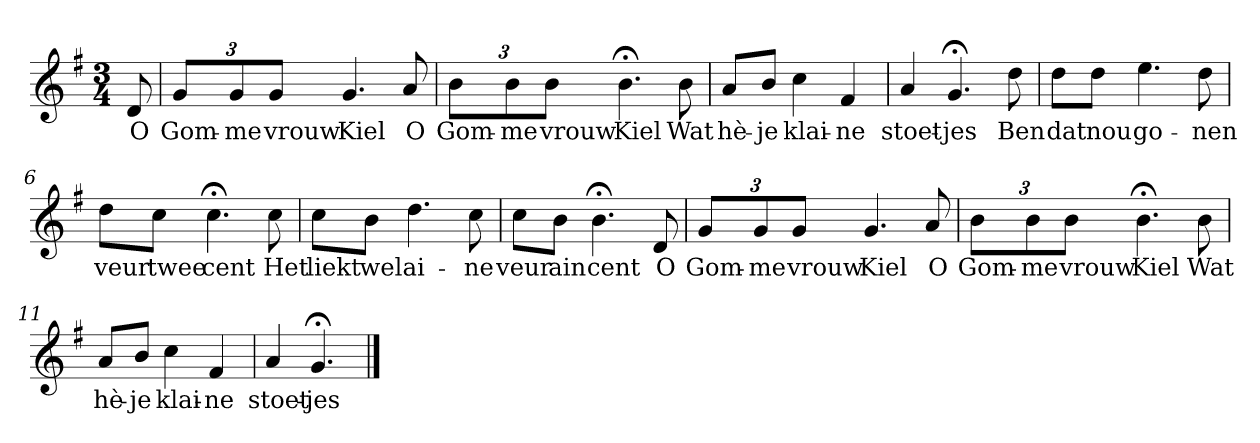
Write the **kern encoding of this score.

**kern	**text
*part1	*part1
*staff1	*staff1
*k[f#]	*
*G:	*
*M3/4	*
*MM120	*
=	=
8d	O
=1	=1
12gL	Gom-
12g	-me
12gJ	vrouw
4.g	Kiel
8a	O
=2	=2
12bL	Gom-
12b	-me
12bJ	vrouw
4.b;<	Kiel
8b	Wat
=3	=3
8aL	hè-
8bJ	-je
4cc	klai-
4f#	-ne
=4	=4
4a	stoet-
4.g;<	-jes
8dd	Ben
=5	=5
8ddL	dat
8ddJ	nou
4.ee	go-
8dd	-nen
=6	=6
8ddL	veur
8ccJ	twee
4.cc;<	cent
8cc	Het
=7	=7
8ccL	liekt
8bJ	wel
4.dd	ai-
8cc	-ne
=8	=8
8ccL	veur
8bJ	ain
4.b;<	cent
8d	O
=9	=9
12gL	Gom-
12g	-me
12gJ	vrouw
4.g	Kiel
8a	O
=10	=10
12bL	Gom-
12b	-me
12bJ	vrouw
4.b;<	Kiel
8b	Wat
=11	=11
8aL	hè-
8bJ	-je
4cc	klai-
4f#	-ne
=12	=12
4a	stoet-
4.g;<	-jes
==	==
*-	*-
